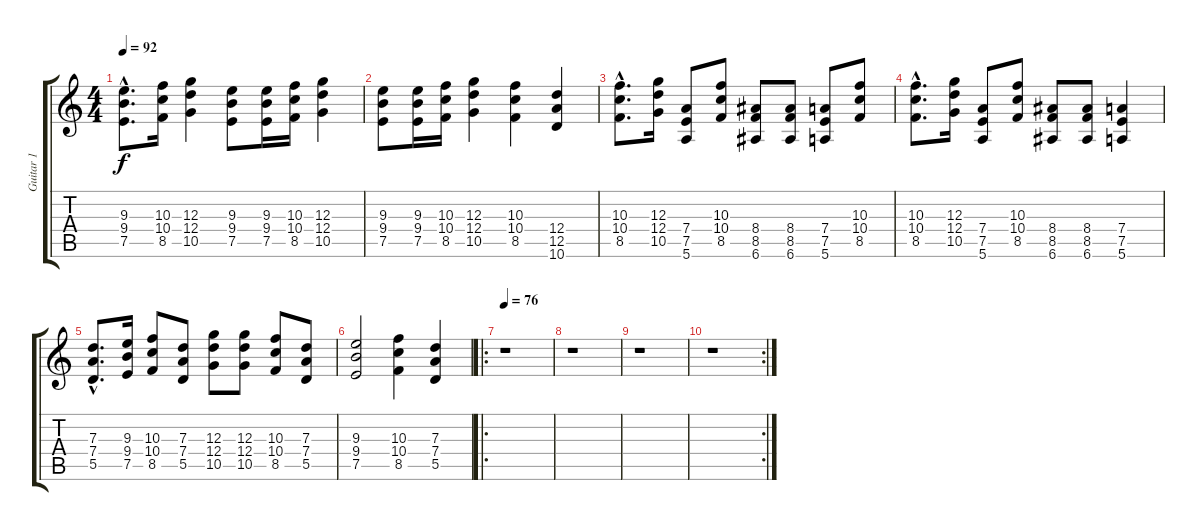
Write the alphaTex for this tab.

\track ("Guitar 1" "Guitar 1") {instrument distortionguitar}
\staff {score tabs}
\tuning (E4 B3 G3 D3 A2 E2) {hide}
\ts (4 4)
\tempo 92
\clef g2
\ks c
(9.3{hac} 9.4{hac} 7.5{hac}).8{d dy f} (10.3 10.4 8.5).16 (12.3 12.4 10.5).4 (9.3 9.4 7.5).8 (9.3 9.4 7.5).16 (10.3 10.4 8.5).16 (12.3 12.4 10.5).4 |
(9.3 9.4 7.5).8 (9.3 9.4 7.5).16 (10.3 10.4 8.5).16 (12.3 12.4 10.5).4 (10.3 10.4 8.5).4 (12.4 12.5 10.6).4 |
(10.3{hac} 10.4{hac} 8.5{hac}).8{d} (12.3 12.4 10.5).16 (7.4 7.5 5.6).8 (10.3 10.4 8.5).8 (8.4 8.5 6.6).8 (8.4 8.5 6.6).8 (7.4 7.5 5.6).8 (10.3 10.4 8.5).8 |
(10.3{hac} 10.4{hac} 8.5{hac}).8{d} (12.3 12.4 10.5).16 (7.4 7.5 5.6).8 (10.3 10.4 8.5).8 (8.4 8.5 6.6).8 (8.4 8.5 6.6).8 (7.4 7.5 5.6).4 |
(7.3{hac} 7.4{hac} 5.5{hac}).8{d} (9.3 9.4 7.5).16 (10.3 10.4 8.5).8 (7.3 7.4 5.5).8 (12.3 12.4 10.5).8 (12.3 12.4 10.5).8 (10.3 10.4 8.5).8 (7.3 7.4 5.5).8 |
(9.3 9.4 7.5).2 (10.3 10.4 8.5).4 (7.3 7.4 5.5).4 |
\ro
\tempo 76
r.1 |
r.1 |
r.1 |
\rc 2
r.1
